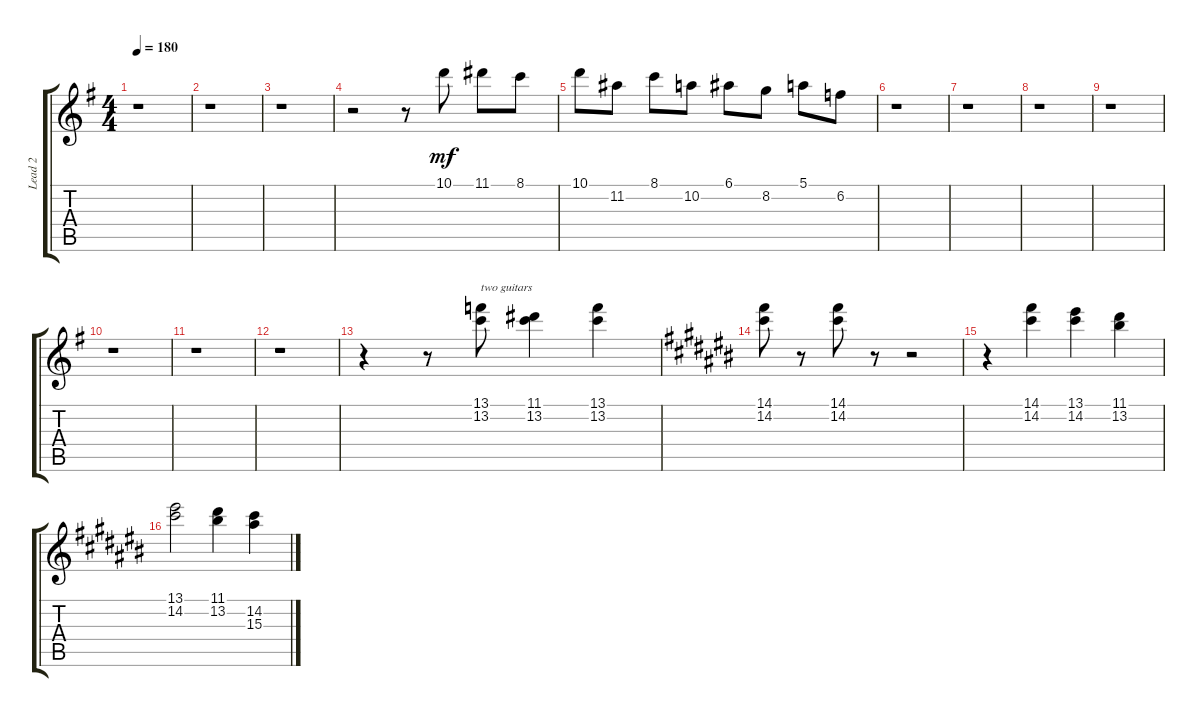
\track ("Lead 2" "Lead 2") {instrument distortionguitar}
\staff {score tabs}
\tuning (E4 B3 G3 D3 A2 E2) {hide}
\ts (4 4)
\tempo 180
\clef g2
\ks eminor
r.1{dy mf} |
r.1 |
r.1 |
r.2 r.8 10.1.8 11.1.8 8.1.8 |
10.1.8 11.2.8 8.1.8 10.2.8 6.1.8 8.2.8 5.1.8 6.2.8 |
\section ("" "")
r.1 |
r.1 |
r.1 |
r.1 |
r.1 |
r.1 |
r.1 |
r.4 r.8 (13.1 13.2).8{txt "two guitars"} (11.1 13.2).4 (13.1 13.2).4 |
\section ("" "")
\ks a#minor
(14.1 14.2).8 r.8 (14.1 14.2).8 r.8 r.2 |
r.4 (14.1 14.2).4 (13.1 14.2).4 (11.1 13.2).4 |
(13.1 14.2).2 (11.1 13.2).4 (14.2 15.3).4
